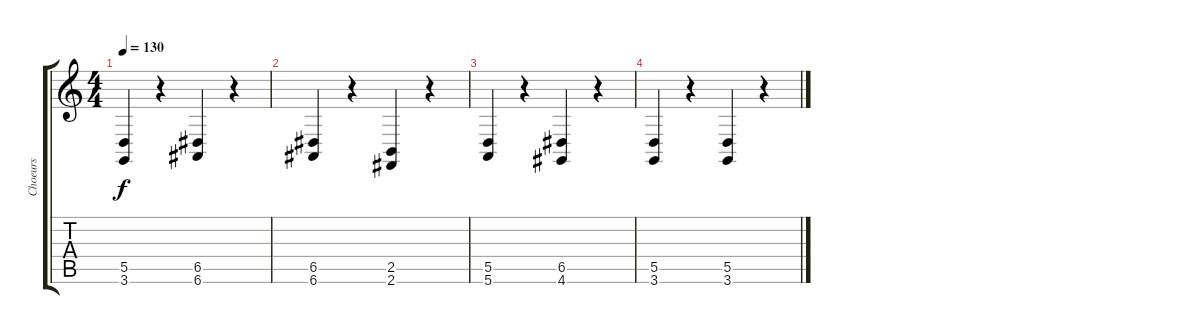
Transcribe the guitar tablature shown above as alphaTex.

\track ("Choeurs" "Choeurs") {instrument choiraahs}
\staff {score tabs}
\tuning (E4 B3 G3 D3 A2 E2) {hide}
\ts (4 4)
\tempo 130
\clef g2
\ks c
(5.5 3.6).4{dy f} r.4 (6.5 6.6).4 r.4 |
(6.5 6.6).4 r.4 (2.5 2.6).4 r.4 |
(5.5 5.6).4 r.4 (6.5 4.6).4 r.4 |
(5.5 3.6).4 r.4 (5.5 3.6).4 r.4
